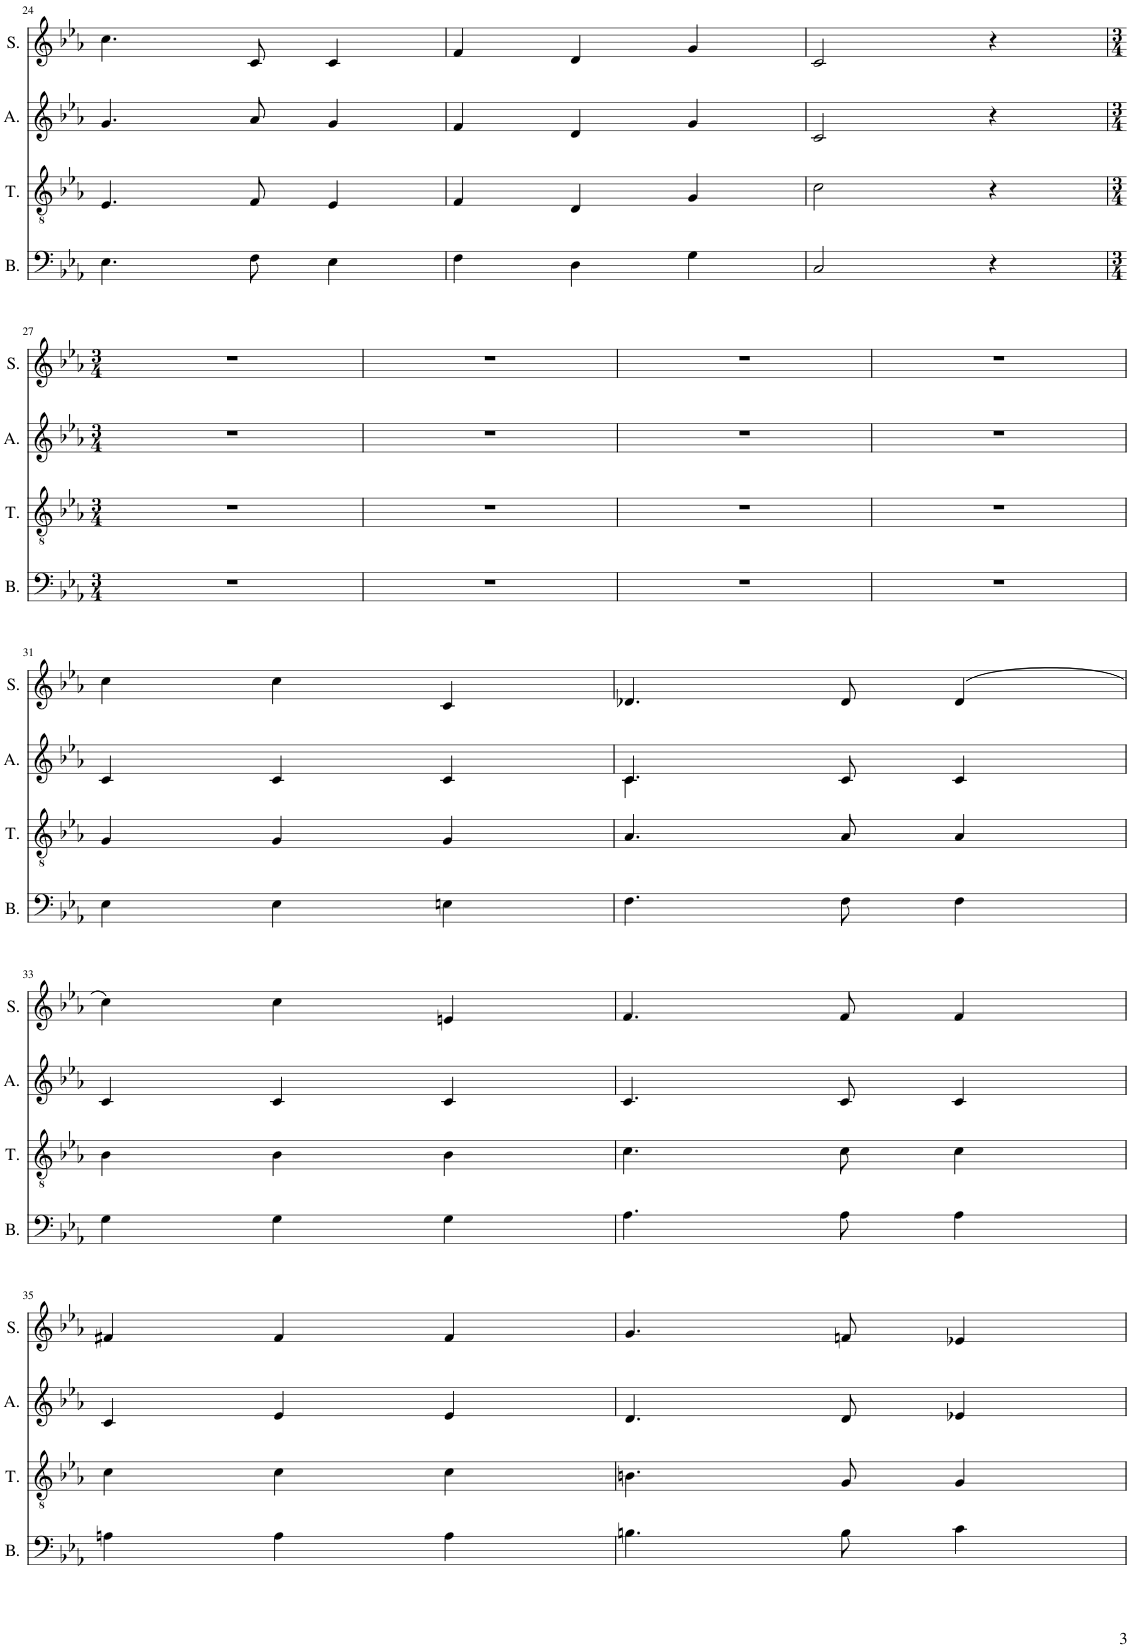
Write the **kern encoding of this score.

**kern	**kern	**kern	**kern
*part4	*part3	*part2	*part1
*staff4	*staff3	*staff2	*staff1
*I"Bass	*I"Tenor	*I"Alto	*I"Soprano
*I'B.	*I'T.	*I'A.	*I'S.
!!LO:PB:g=z
*clefF4	*clefGv2	*clefG2	*clefG2
*k[b-e-a-]	*k[b-e-a-]	*k[b-e-a-]	*k[b-e-a-]
*M3/4	*M3/4	*M3/4	*M3/4
=24	=24	=24	=24
4.E-\	4.E-/	4.g/	4.cc\
8F\	8F/	8a-/	8c/
4E-\	4E-/	4g/	4c/
=25	=25	=25	=25
4F\	4F/	4f/	4f/
4D\	4D/	4d/	4d/
4G\	4G/	4g/	4g/
=26	=26	=26	=26
2C/	2c\	2c/	2c/
4r	4r	4r	4r
!!LO:LB:g=z
=27	=27	=27	=27
*M3/4	*M3/4	*M3/4	*M3/4
2.r	2.r	2.r	2.r
=28	=28	=28	=28
2.r	2.r	2.r	2.r
=29	=29	=29	=29
2.r	2.r	2.r	2.r
=30	=30	=30	=30
2.r	2.r	2.r	2.r
!!LO:LB:g=z
=31	=31	=31	=31
4E-\	4G/	4c/	4cc\
4E-\	4G/	4c/	4cc\
4En\	4G/	4c/	4c/
=32	=32	=32	=32
*	*	*^	*
4.F\	4.A-/	4.c/	4.c\	4.d-X/
8F\	8A-/	8c/	4.ryy	8d-/
4F\	4A-/	4c/	.	(4d-/
*	*	*v	*v	*
!!LO:LB:g=z
=33	=33	=33	=33
4G\	4B-\	4c/	4cc\)
4G\	4B-\	4c/	4cc\
4G\	4B-\	4c/	4en/
=34	=34	=34	=34
4.A-\	4.c\	4.c/	4.f/
8A-\	8c\	8c/	8f/
4A-\	4c\	4c/	4f/
!!LO:LB:g=z
=35	=35	=35	=35
4An\	4c\	4c/	4f#X/
4A\	4c\	4e-/	4f#/
4A\	4c\	4e-/	4f#/
=36	=36	=36	=36
4.Bn\	4.Bn\	4.d/	4.g/
8B\	8G/	8d/	8fn/
4c\	4G/	4e-X/	4e-X/
=	=	=	=
*-	*-	*-	*-
